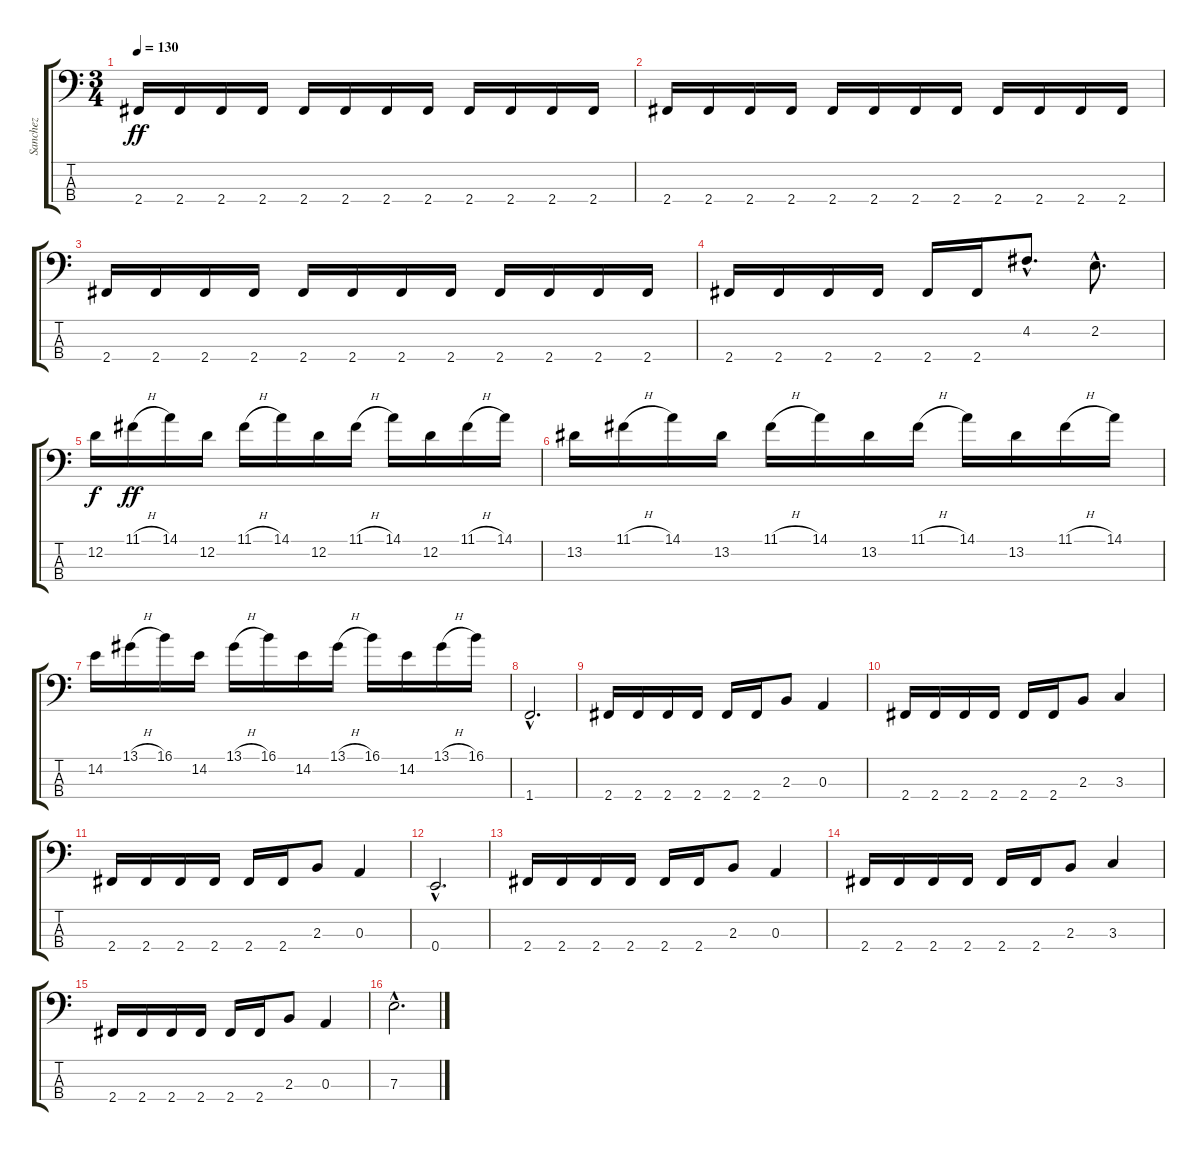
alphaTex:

\track ("Sanchez" "Sanchez") {instrument electricbassfinger}
\staff {score tabs}
\tuning (G2 D2 A1 E1) {hide}
\ts (3 4)
\tempo 130
\clef f4
\ks c
2.4.16{dy ff} 2.4.16 2.4.16 2.4.16 2.4.16 2.4.16 2.4.16 2.4.16 2.4.16 2.4.16 2.4.16 2.4.16 |
2.4.16 2.4.16 2.4.16 2.4.16 2.4.16 2.4.16 2.4.16 2.4.16 2.4.16 2.4.16 2.4.16 2.4.16 |
2.4.16 2.4.16 2.4.16 2.4.16 2.4.16 2.4.16 2.4.16 2.4.16 2.4.16 2.4.16 2.4.16 2.4.16 |
2.4.16 2.4.16 2.4.16 2.4.16 2.4.16 2.4.16 4.2{hac}.8{d} 2.2{hac}.8{d} |
12.2.16{dy f} 11.1{h}.16{dy ff} 14.1.16 12.2.16 11.1{h}.16 14.1.16 12.2.16 11.1{h}.16 14.1.16 12.2.16 11.1{h}.16 14.1.16 |
13.2.16 11.1{h}.16 14.1.16 13.2.16 11.1{h}.16 14.1.16 13.2.16 11.1{h}.16 14.1.16 13.2.16 11.1{h}.16 14.1.16 |
14.2.16 13.1{h}.16 16.1.16 14.2.16 13.1{h}.16 16.1.16 14.2.16 13.1{h}.16 16.1.16 14.2.16 13.1{h}.16 16.1.16 |
1.4{hac}.2{d} |
2.4.16 2.4.16 2.4.16 2.4.16 2.4.16 2.4.16 2.3.8 0.3.4 |
2.4.16 2.4.16 2.4.16 2.4.16 2.4.16 2.4.16 2.3.8 3.3.4 |
2.4.16 2.4.16 2.4.16 2.4.16 2.4.16 2.4.16 2.3.8 0.3.4 |
0.4{hac}.2{d} |
2.4.16 2.4.16 2.4.16 2.4.16 2.4.16 2.4.16 2.3.8 0.3.4 |
2.4.16 2.4.16 2.4.16 2.4.16 2.4.16 2.4.16 2.3.8 3.3.4 |
2.4.16 2.4.16 2.4.16 2.4.16 2.4.16 2.4.16 2.3.8 0.3.4 |
7.3{hac}.2{d}
